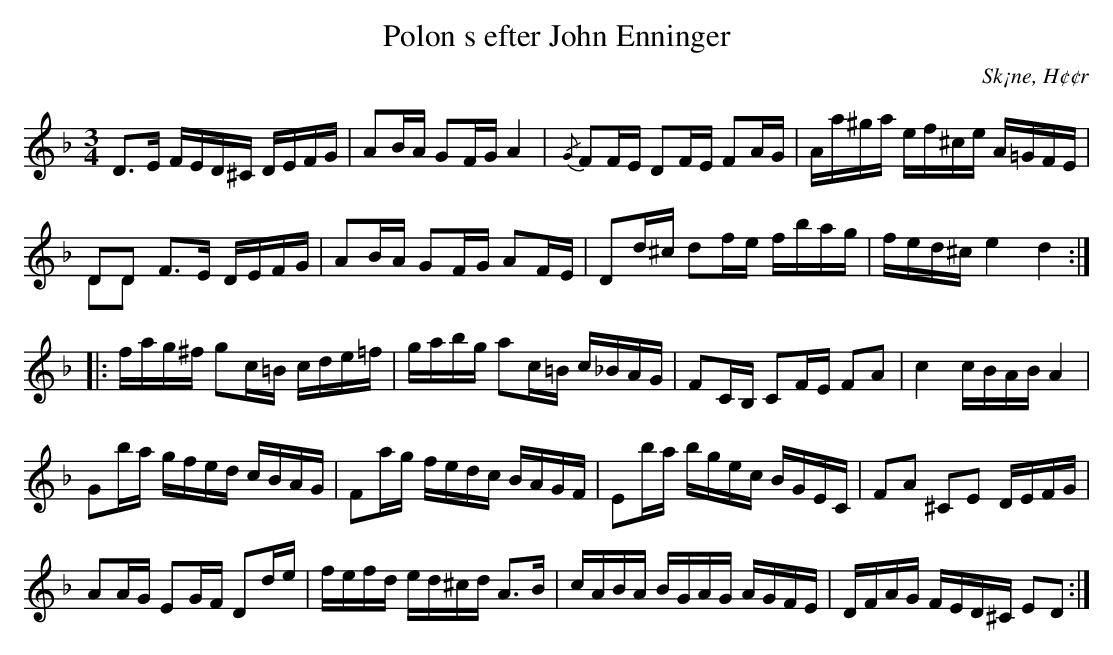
X:1
T:Polon s efter John Enninger
O:Sk¡ne, H¢¢r
M:3/4
L:1/16
K:Dm
D2>E2 FED^C DEFG | A2BA G2FG A4 | {/G}F2FE D2FE F2AG | Aa^ga ef^ce A=GFE |
D2D2 F2>E2 DEFG & D2D2 x8 | A2BA G2FG A2FE | D2d^c d2fe fbag | fed^c e4 d4 ::
fag^f g2c=B cde=f | gabg a2c=B c_BAG | F2CB, C2FE F2A2 | c4 cBAB A4 |
G2ba gfed cBAG | F2ag fedc BAGF | E2ba bgec BGEC | F2A2 ^C2E2 DEFG |
A2AG E2GF D2de | fefd ed^cd A2>B2 | cABA BGAG AGFE | DFAG FED^C E2D2 :|
